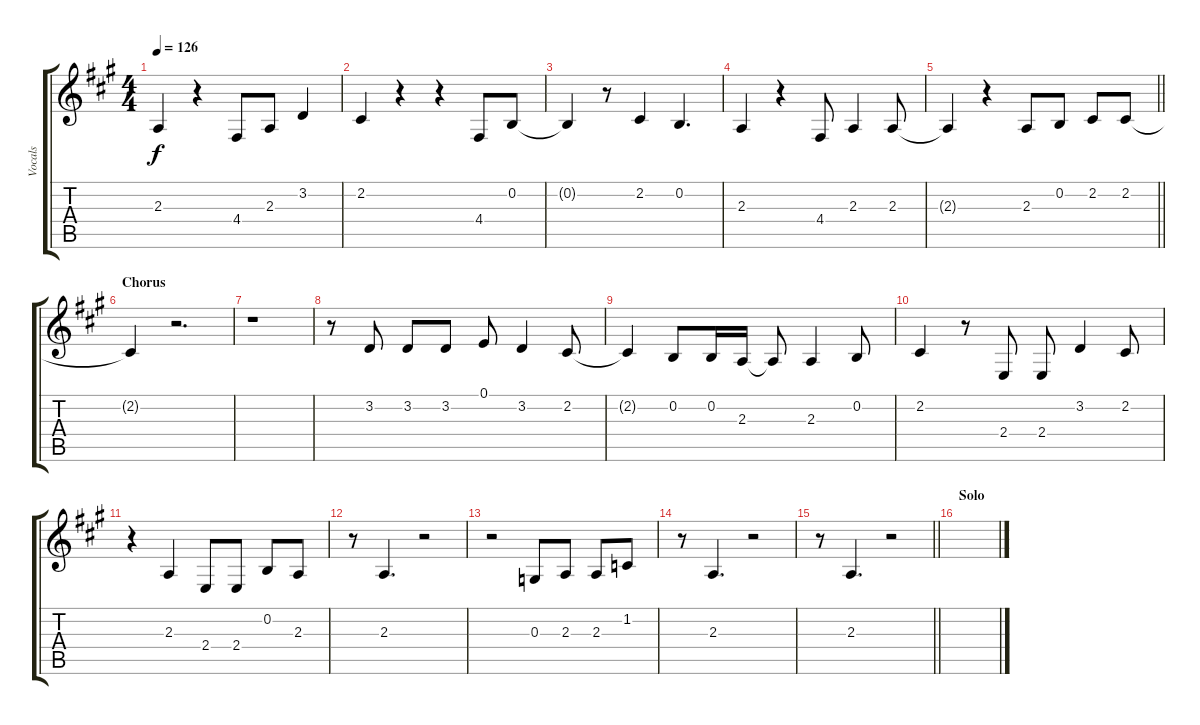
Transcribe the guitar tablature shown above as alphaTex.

\track ("Vocals" "Vocals") {instrument trumpet}
\staff {score tabs}
\tuning (E4 B3 G3 D3 A2 E2) {hide}
\ts (4 4)
\tempo 126
\clef g2
\ks a
2.3{t}.4{dy f} r.4 4.4.8 2.3.8 3.2.4 |
2.2.4 r.4 r.4 4.4.8 0.2.8 |
0.2{t}.4 r.8 2.2.4 0.2.4{d} |
2.3.4 r.4 4.4.8 2.3.4 2.3.8 |
\barLineRight lightlight
2.3{t}.4 r.4 2.3.8 0.2.8 2.2.8 2.2.8 |
\section ("" "Chorus")
2.2{t}.4 r.2{d} |
r.1 |
r.8 3.2.8 3.2.8 3.2.8 0.1.8 3.2.4 2.2.8 |
2.2{t}.4 0.2.8 0.2.16 2.3.16 2.3{t}.8 2.3.4 0.2.8 |
2.2.4 r.8 2.4.8 2.4.8 3.2.4 2.2.8 |
r.4 2.3.4 2.4.8 2.4.8 0.2.8 2.3.8 |
r.8 2.3.4{d} r.2 |
r.2 0.3.8 2.3.8 2.3.8 1.2.8 |
r.8 2.3.4{d} r.2 |
\barLineRight lightlight
r.8 2.3.4{d} r.2 |
\section ("" "Solo")
